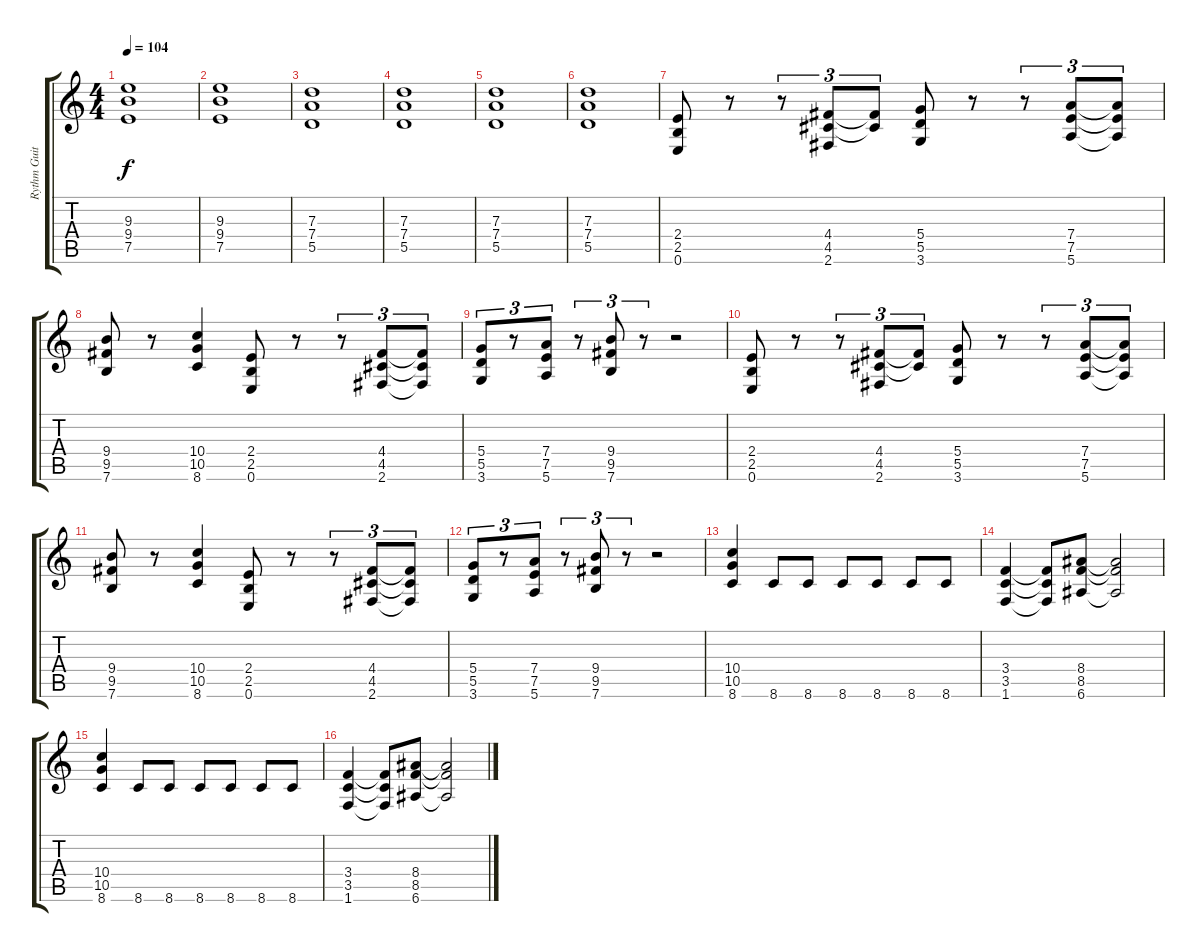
\track ("Rythm Guitar" "Rythm Guit") {instrument distortionguitar}
\staff {score tabs}
\tuning (E4 B3 G3 D3 A2 E2) {hide}
\ts (4 4)
\tempo 104
\clef g2
\ks c
(9.3 9.4 7.5).1{dy f} |
(9.3 9.4 7.5).1 |
(7.3 7.4 5.5).1 |
(7.3 7.4 5.5).1 |
(7.3 7.4 5.5).1 |
(7.3 7.4 5.5).1 |
(2.4 2.5 0.6).8 r.8 r.8{tu (3 2)} (4.4 4.5 2.6).8{tu (3 2)} (4.4{t} 4.5{t}).8{tu (3 2)} (5.4 5.5 3.6).8 r.8 r.8{tu (3 2)} (7.4 7.5 5.6).8{tu (3 2)} (7.4{t} 7.5{t} 5.6{t}).8{tu (3 2)} |
(9.4 9.5 7.6).8 r.8 (10.4 10.5 8.6).4 (2.4 2.5 0.6).8 r.8 r.8{tu (3 2)} (4.4 4.5 2.6).8{tu (3 2)} (4.4{t} 4.5{t} 2.6{t}).8{tu (3 2)} |
(5.4 5.5 3.6).8{tu (3 2)} r.8{tu (3 2)} (7.4 7.5 5.6).8{tu (3 2)} r.8{tu (3 2)} (9.4 9.5 7.6).8{tu (3 2)} r.8{tu (3 2)} r.2 |
(2.4 2.5 0.6).8 r.8 r.8{tu (3 2)} (4.4 4.5 2.6).8{tu (3 2)} (4.4{t} 4.5{t}).8{tu (3 2)} (5.4 5.5 3.6).8 r.8 r.8{tu (3 2)} (7.4 7.5 5.6).8{tu (3 2)} (7.4{t} 7.5{t} 5.6{t}).8{tu (3 2)} |
(9.4 9.5 7.6).8 r.8 (10.4 10.5 8.6).4 (2.4 2.5 0.6).8 r.8 r.8{tu (3 2)} (4.4 4.5 2.6).8{tu (3 2)} (4.4{t} 4.5{t} 2.6{t}).8{tu (3 2)} |
(5.4 5.5 3.6).8{tu (3 2)} r.8{tu (3 2)} (7.4 7.5 5.6).8{tu (3 2)} r.8{tu (3 2)} (9.4 9.5 7.6).8{tu (3 2)} r.8{tu (3 2)} r.2 |
(10.4 10.5 8.6).4 8.6.8 8.6.8 8.6.8 8.6.8 8.6.8 8.6.8 |
(3.4 3.5 1.6).4 (3.4{t} 3.5{t} 1.6{t}).8 (8.4 8.5 6.6).8 (8.4{t} 8.5{t} 6.6{t}).2 |
(10.4 10.5 8.6).4 8.6.8 8.6.8 8.6.8 8.6.8 8.6.8 8.6.8 |
(3.4 3.5 1.6).4 (3.4{t} 3.5{t} 1.6{t}).8 (8.4 8.5 6.6).8 (8.4{t} 8.5{t} 6.6{t}).2
